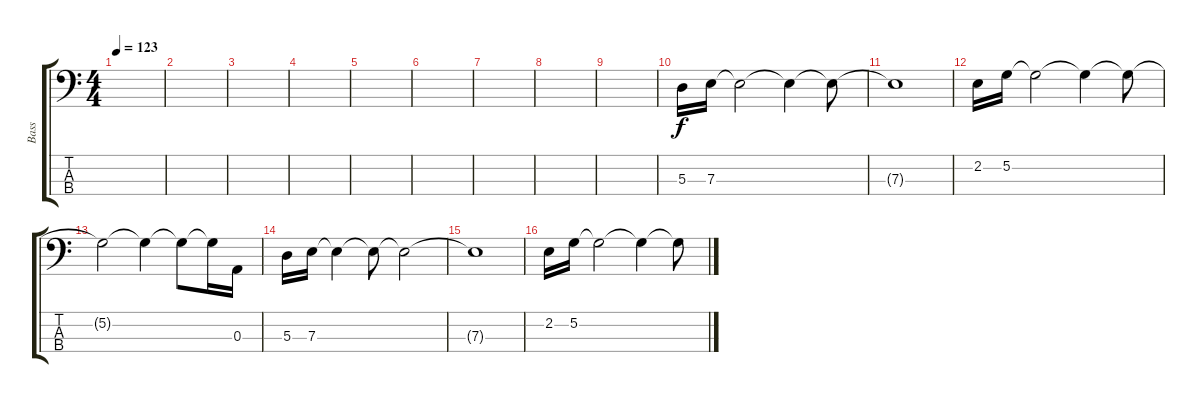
\track ("Bass" "Bass") {instrument electricbassfinger}
\staff {score tabs}
\tuning (G2 D2 A1 E1) {hide}
\ts (4 4)
\tempo 123
\clef f4
\ks c
|
|
|
|
|
|
|
|
|
5.3.16 7.3.16 7.3{t}.2 7.3{t}.4 7.3{t}.8 |
7.3{t}.1 |
2.2.16 5.2.16 5.2{t}.2 5.2{t}.4 5.2{t}.8 |
5.2{t}.2 5.2{t}.4 5.2{t}.8 5.2{t}.16 0.3.16 |
5.3.16 7.3.16 7.3{t}.4 7.3{t}.8 7.3{t}.2 |
7.3{t}.1 |
2.2.16 5.2.16 5.2{t}.2 5.2{t}.4 5.2{t}.8
